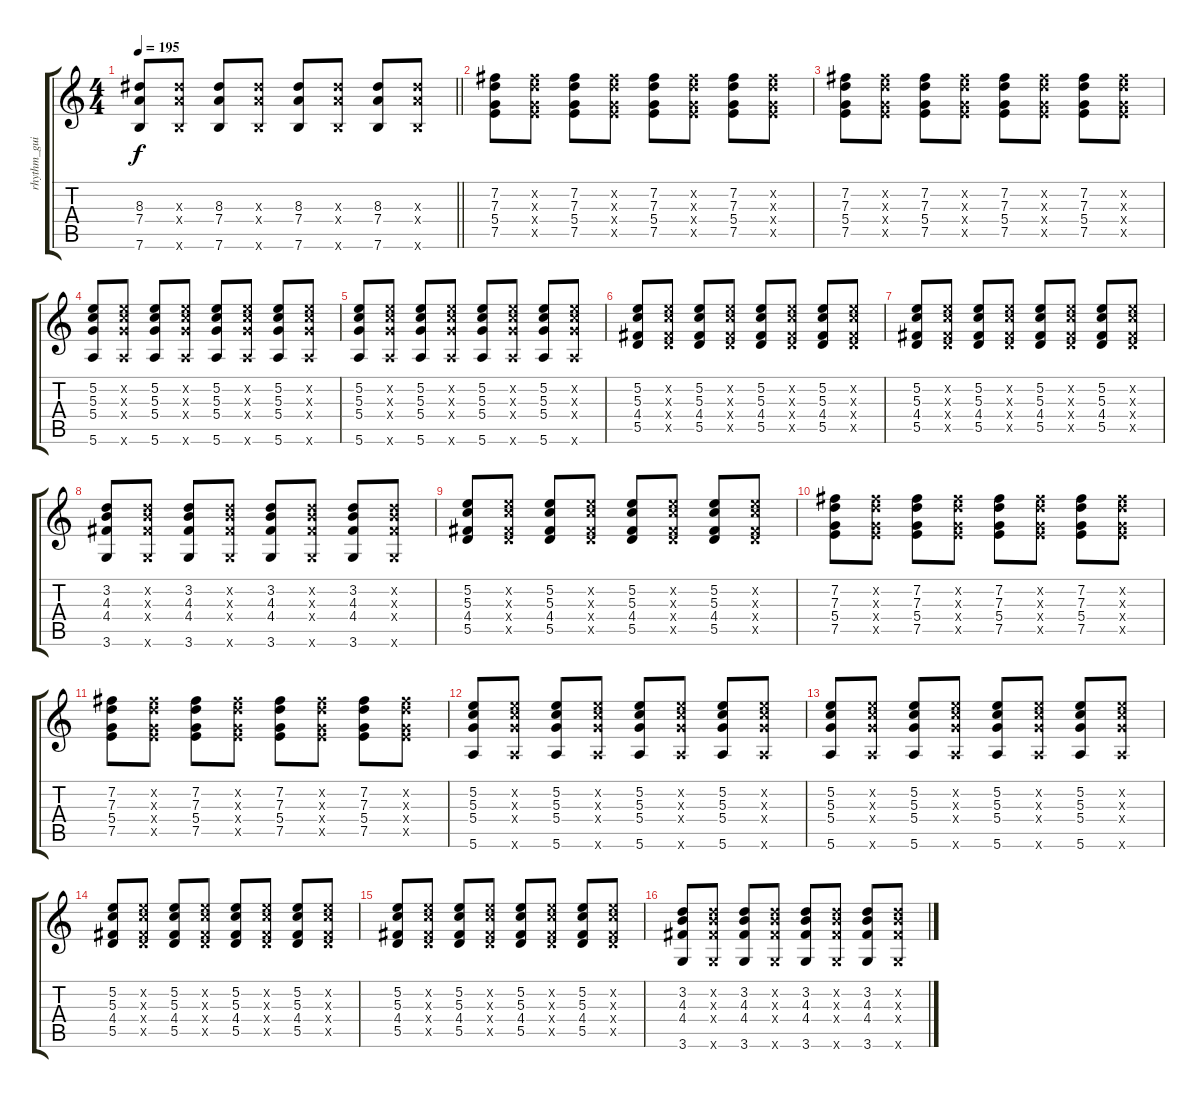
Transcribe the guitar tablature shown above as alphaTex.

\track ("rhythm_guitar" "rhythm_gui") {instrument acousticguitarnylon}
\staff {score tabs}
\tuning (E4 B3 G3 D3 A2 E2) {hide}
\ts (4 4)
\tempo 195
\clef g2
\barLineRight lightlight
\ks c
(8.3 7.4 7.6).8{dy f} (8.3{x} 7.4{x} 7.6{x}).8 (8.3 7.4 7.6).8 (8.3{x} 7.4{x} 7.6{x}).8 (8.3 7.4 7.6).8 (8.3{x} 7.4{x} 7.6{x}).8 (8.3 7.4 7.6).8 (8.3{x} 7.4{x} 7.6{x}).8 |
(7.2 7.3 5.4 7.5).8 (7.2{x} 7.3{x} 5.4{x} 7.5{x}).8 (7.2 7.3 5.4 7.5).8 (7.2{x} 7.3{x} 5.4{x} 7.5{x}).8 (7.2 7.3 5.4 7.5).8 (7.2{x} 7.3{x} 5.4{x} 7.5{x}).8 (7.2 7.3 5.4 7.5).8 (7.2{x} 7.3{x} 5.4{x} 7.5{x}).8 |
(7.2 7.3 5.4 7.5).8 (7.2{x} 7.3{x} 5.4{x} 7.5{x}).8 (7.2 7.3 5.4 7.5).8 (7.2{x} 7.3{x} 5.4{x} 7.5{x}).8 (7.2 7.3 5.4 7.5).8 (7.2{x} 7.3{x} 5.4{x} 7.5{x}).8 (7.2 7.3 5.4 7.5).8 (7.2{x} 7.3{x} 5.4{x} 7.5{x}).8 |
(5.2 5.3 5.4 5.6).8 (5.2{x} 5.3{x} 5.4{x} 5.6{x}).8 (5.2 5.3 5.4 5.6).8 (5.2{x} 5.3{x} 5.4{x} 5.6{x}).8 (5.2 5.3 5.4 5.6).8 (5.2{x} 5.3{x} 5.4{x} 5.6{x}).8 (5.2 5.3 5.4 5.6).8 (5.2{x} 5.3{x} 5.4{x} 5.6{x}).8 |
(5.2 5.3 5.4 5.6).8 (5.2{x} 5.3{x} 5.4{x} 5.6{x}).8 (5.2 5.3 5.4 5.6).8 (5.2{x} 5.3{x} 5.4{x} 5.6{x}).8 (5.2 5.3 5.4 5.6).8 (5.2{x} 5.3{x} 5.4{x} 5.6{x}).8 (5.2 5.3 5.4 5.6).8 (5.2{x} 5.3{x} 5.4{x} 5.6{x}).8 |
(5.2 5.3 4.4 5.5).8 (5.2{x} 5.3{x} 4.4{x} 5.5{x}).8 (5.2 5.3 4.4 5.5).8 (5.2{x} 5.3{x} 4.4{x} 5.5{x}).8 (5.2 5.3 4.4 5.5).8 (5.2{x} 5.3{x} 4.4{x} 5.5{x}).8 (5.2 5.3 4.4 5.5).8 (5.2{x} 5.3{x} 4.4{x} 5.5{x}).8 |
(5.2 5.3 4.4 5.5).8 (5.2{x} 5.3{x} 4.4{x} 5.5{x}).8 (5.2 5.3 4.4 5.5).8 (5.2{x} 5.3{x} 4.4{x} 5.5{x}).8 (5.2 5.3 4.4 5.5).8 (5.2{x} 5.3{x} 4.4{x} 5.5{x}).8 (5.2 5.3 4.4 5.5).8 (5.2{x} 5.3{x} 4.4{x} 5.5{x}).8 |
(3.2 4.3 4.4 3.6).8 (3.2{x} 4.3{x} 4.4{x} 3.6{x}).8 (3.2 4.3 4.4 3.6).8 (3.2{x} 4.3{x} 4.4{x} 3.6{x}).8 (3.2 4.3 4.4 3.6).8 (3.2{x} 4.3{x} 4.4{x} 3.6{x}).8 (3.2 4.3 4.4 3.6).8 (3.2{x} 4.3{x} 4.4{x} 3.6{x}).8 |
(5.2 5.3 4.4 5.5).8 (5.2{x} 5.3{x} 4.4{x} 5.5{x}).8 (5.2 5.3 4.4 5.5).8 (5.2{x} 5.3{x} 4.4{x} 5.5{x}).8 (5.2 5.3 4.4 5.5).8 (5.2{x} 5.3{x} 4.4{x} 5.5{x}).8 (5.2 5.3 4.4 5.5).8 (5.2{x} 5.3{x} 4.4{x} 5.5{x}).8 |
(7.2 7.3 5.4 7.5).8 (7.2{x} 7.3{x} 5.4{x} 7.5{x}).8 (7.2 7.3 5.4 7.5).8 (7.2{x} 7.3{x} 5.4{x} 7.5{x}).8 (7.2 7.3 5.4 7.5).8 (7.2{x} 7.3{x} 5.4{x} 7.5{x}).8 (7.2 7.3 5.4 7.5).8 (7.2{x} 7.3{x} 5.4{x} 7.5{x}).8 |
(7.2 7.3 5.4 7.5).8 (7.2{x} 7.3{x} 5.4{x} 7.5{x}).8 (7.2 7.3 5.4 7.5).8 (7.2{x} 7.3{x} 5.4{x} 7.5{x}).8 (7.2 7.3 5.4 7.5).8 (7.2{x} 7.3{x} 5.4{x} 7.5{x}).8 (7.2 7.3 5.4 7.5).8 (7.2{x} 7.3{x} 5.4{x} 7.5{x}).8 |
(5.2 5.3 5.4 5.6).8 (5.2{x} 5.3{x} 5.4{x} 5.6{x}).8 (5.2 5.3 5.4 5.6).8 (5.2{x} 5.3{x} 5.4{x} 5.6{x}).8 (5.2 5.3 5.4 5.6).8 (5.2{x} 5.3{x} 5.4{x} 5.6{x}).8 (5.2 5.3 5.4 5.6).8 (5.2{x} 5.3{x} 5.4{x} 5.6{x}).8 |
(5.2 5.3 5.4 5.6).8 (5.2{x} 5.3{x} 5.4{x} 5.6{x}).8 (5.2 5.3 5.4 5.6).8 (5.2{x} 5.3{x} 5.4{x} 5.6{x}).8 (5.2 5.3 5.4 5.6).8 (5.2{x} 5.3{x} 5.4{x} 5.6{x}).8 (5.2 5.3 5.4 5.6).8 (5.2{x} 5.3{x} 5.4{x} 5.6{x}).8 |
(5.2 5.3 4.4 5.5).8 (5.2{x} 5.3{x} 4.4{x} 5.5{x}).8 (5.2 5.3 4.4 5.5).8 (5.2{x} 5.3{x} 4.4{x} 5.5{x}).8 (5.2 5.3 4.4 5.5).8 (5.2{x} 5.3{x} 4.4{x} 5.5{x}).8 (5.2 5.3 4.4 5.5).8 (5.2{x} 5.3{x} 4.4{x} 5.5{x}).8 |
(5.2 5.3 4.4 5.5).8 (5.2{x} 5.3{x} 4.4{x} 5.5{x}).8 (5.2 5.3 4.4 5.5).8 (5.2{x} 5.3{x} 4.4{x} 5.5{x}).8 (5.2 5.3 4.4 5.5).8 (5.2{x} 5.3{x} 4.4{x} 5.5{x}).8 (5.2 5.3 4.4 5.5).8 (5.2{x} 5.3{x} 4.4{x} 5.5{x}).8 |
(3.2 4.3 4.4 3.6).8 (3.2{x} 4.3{x} 4.4{x} 3.6{x}).8 (3.2 4.3 4.4 3.6).8 (3.2{x} 4.3{x} 4.4{x} 3.6{x}).8 (3.2 4.3 4.4 3.6).8 (3.2{x} 4.3{x} 4.4{x} 3.6{x}).8 (3.2 4.3 4.4 3.6).8 (3.2{x} 4.3{x} 4.4{x} 3.6{x}).8
